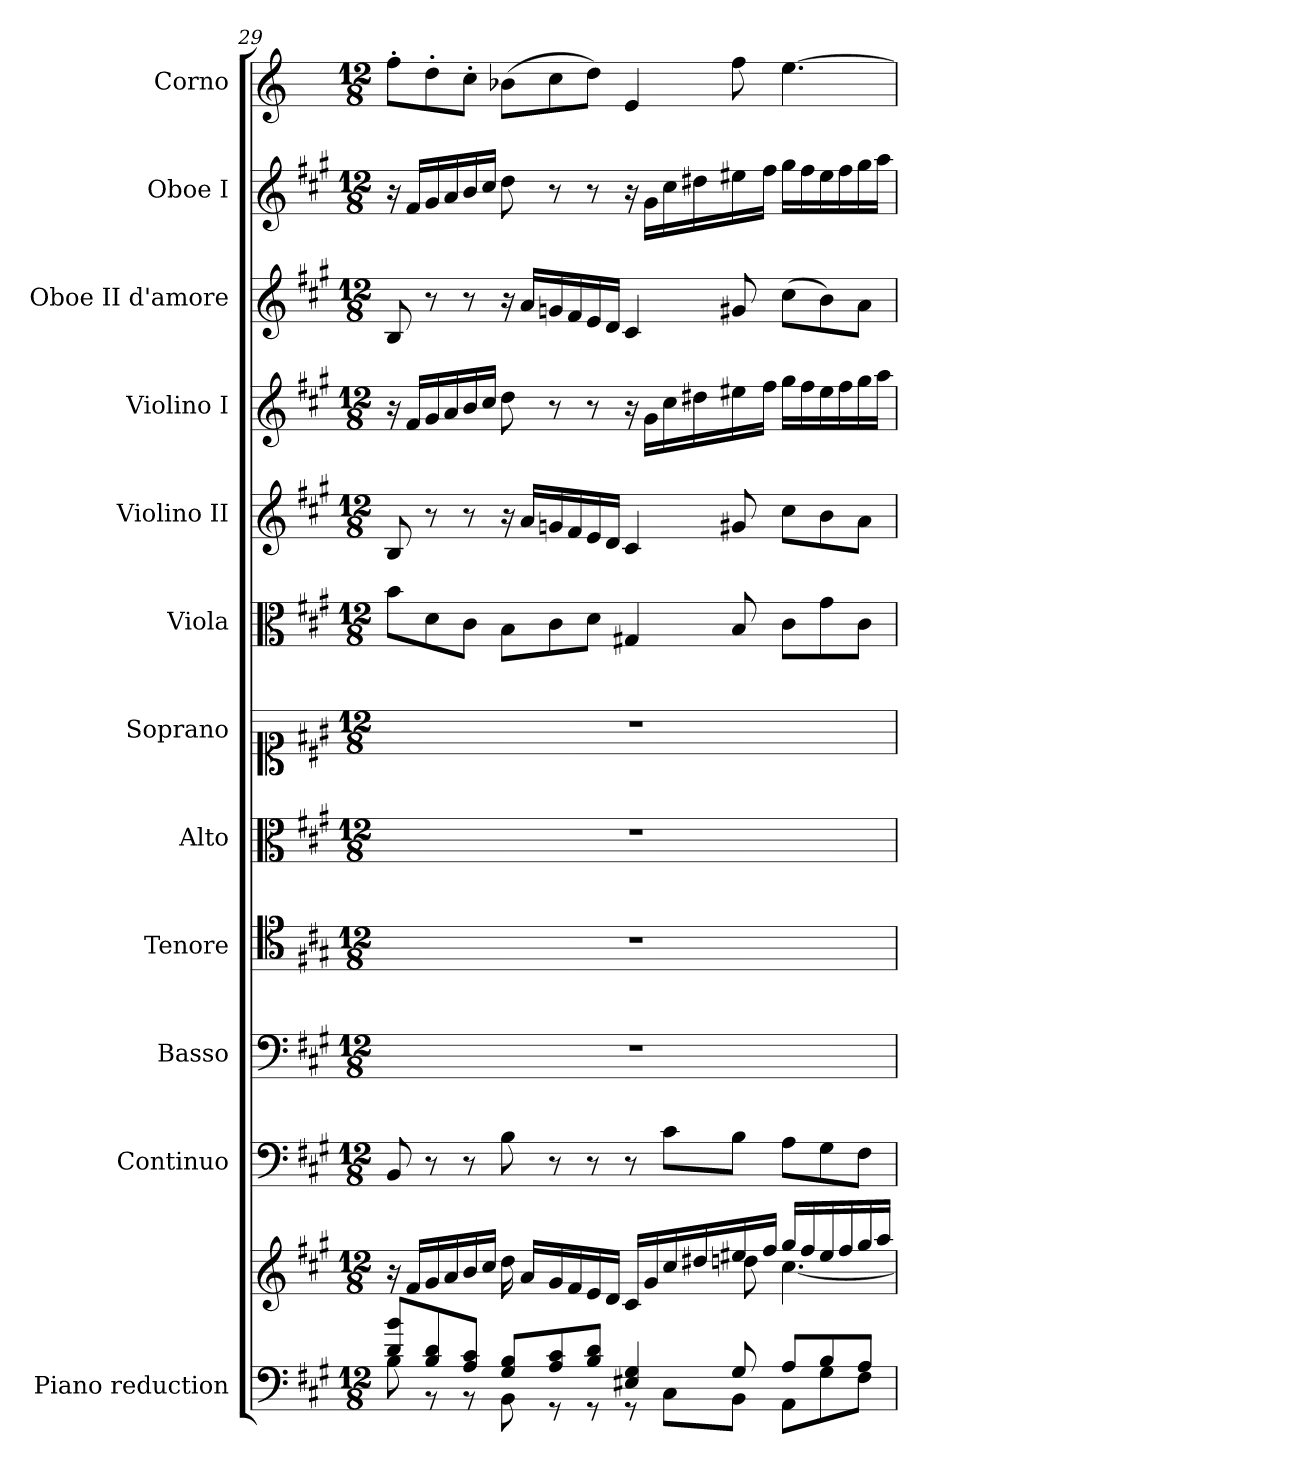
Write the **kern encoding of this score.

**kern	**kern	**kern	**kern	**kern	**kern	**kern	**kern	**kern	**kern	**kern	**kern	**kern
*part12	*part12	*part11	*part10	*part9	*part8	*part7	*part6	*part5	*part4	*part3	*part2	*part1
*staff13	*staff12	*staff11	*staff10	*staff9	*staff8	*staff7	*staff6	*staff5	*staff4	*staff3	*staff2	*staff1
*I"Piano reduction	*	*I"Continuo	*I"Basso	*I"Tenore	*I"Alto	*I"Soprano	*I"Viola	*I"Violino II	*I"Violino I	*I"Oboe II d'amore	*I"Oboe I	*I"Corno
*I'Pno	*	*	*	*	*	*	*I'Vla	*I'Vln	*I'Vln	*I'Ob	*I'Ob	*
!!LO:PB:g=z
*clefF4	*clefG2	*clefF4	*clefF4	*clefC4	*clefC3	*clefC1	*clefC3	*clefG2	*clefG2	*clefG2	*clefG2	*clefG2
*	*	*	*	*	*	*	*	*	*	*	*	*ITrd2c3
*k[f#c#g#]	*k[f#c#g#]	*k[f#c#g#]	*k[f#c#g#]	*k[f#c#g#]	*k[f#c#g#]	*k[f#c#g#]	*k[f#c#g#]	*k[f#c#g#]	*k[f#c#g#]	*k[f#c#g#]	*k[f#c#g#]	*k[f#c#g#]
*M12/8	*M12/8	*M12/8	*M12/8	*M12/8	*M12/8	*M12/8	*M12/8	*M12/8	*M12/8	*M12/8	*M12/8	*M12/8
=29	=29	=29	=29	=29	=29	=29	=29	=29	=29	=29	=29	=29
*^	*^	*	*	*	*	*	*	*	*	*	*	*
8d/ 8b/L	8B\	16r	2.ryy	8BB/	1.r	1.r	1.r	1.r	8b\L	8B/	16r	8B/	16r	8dd'\L
.	.	16f#/LL	.	.	.	.	.	.	.	.	16f#/LL	.	16f#/LL	.
8B/ 8d/	8r	16g#/	.	8r	.	.	.	.	8d\	8r	16g#/	8r	16g#/	8b'\
.	.	16a/	.	.	.	.	.	.	.	.	16a/	.	16a/	.
8A/ 8c#/J	8r	16b/	.	8r	.	.	.	.	8c#\J	8r	16b/	8r	16b/	8a'\J
.	.	16cc#/JJ	.	.	.	.	.	.	.	.	16cc#/JJ	.	16cc#/JJ	.
8G#/ 8B/L	8BB\	16dd\	.	8B\	.	.	.	.	8B\L	16r	8dd\	16r	8dd\	(>8gn\L
.	.	16a/LL	.	.	.	.	.	.	.	16a/LL	.	16a/LL	.	.
8A/ 8c#/	8r	16g#/	.	8r	.	.	.	.	8c#\	16gn/	8r	16gn/	8r	8a\
.	.	16f#/	.	.	.	.	.	.	.	16f#/	.	16f#/	.	.
8B/ 8d/J	8r	16e/	.	8r	.	.	.	.	8d\J	16e/	8r	16e/	8r	8b\J)
.	.	16d/JJ	.	.	.	.	.	.	.	16d/JJ	.	16d/JJ	.	.
4E#X/ 4G#/	8r	16c#/LL	4ryy	8r	.	.	.	.	4G#X/	4c#/	16r	4c#/	16r	4c#/
.	.	16g#/	.	.	.	.	.	.	.	.	16g#\LL	.	16g#\LL	.
.	8C#\L	16cc#/	.	8c#\L	.	.	.	.	.	.	16cc#\	.	16cc#\	.
.	.	16dd#X/	.	.	.	.	.	.	.	.	16dd#X\	.	16dd#X\	.
8G#/	8BB\J	16ee#X/	8ddn\	8B\J	.	.	.	.	8B/	8g#X/	16ee#X\	8g#X/	16ee#X\	8dd\
.	.	16ff#/JJ	.	.	.	.	.	.	.	.	16ff#\JJ	.	16ff#\JJ	.
8A/L	8AA\L	16gg#/LL	[4.cc#\	8A\L	.	.	.	.	8c#\L	8cc#\L	16gg#\LL	(>8cc#\L	16gg#\LL	[4.cc#\
.	.	16ff#/	.	.	.	.	.	.	.	.	16ff#\	.	16ff#\	.
8B/	8G#\	16ee#/	.	8G#\	.	.	.	.	8g#\	8b\	16ee#\	8b\)	16ee#\	.
.	.	16ff#/	.	.	.	.	.	.	.	.	16ff#\	.	16ff#\	.
8A/J	8F#\J	16gg#/	.	8F#\J	.	.	.	.	8c#\J	8a\J	16gg#\	8a\J	16gg#\	.
.	.	16aa/JJ	.	.	.	.	.	.	.	.	16aa\JJ	.	16aa\JJ	.
*v	*v	*	*	*	*	*	*	*	*	*	*	*	*	*
*	*v	*v	*	*	*	*	*	*	*	*	*	*	*
=	=	=	=	=	=	=	=	=	=	=	=	=
*-	*-	*-	*-	*-	*-	*-	*-	*-	*-	*-	*-	*-
